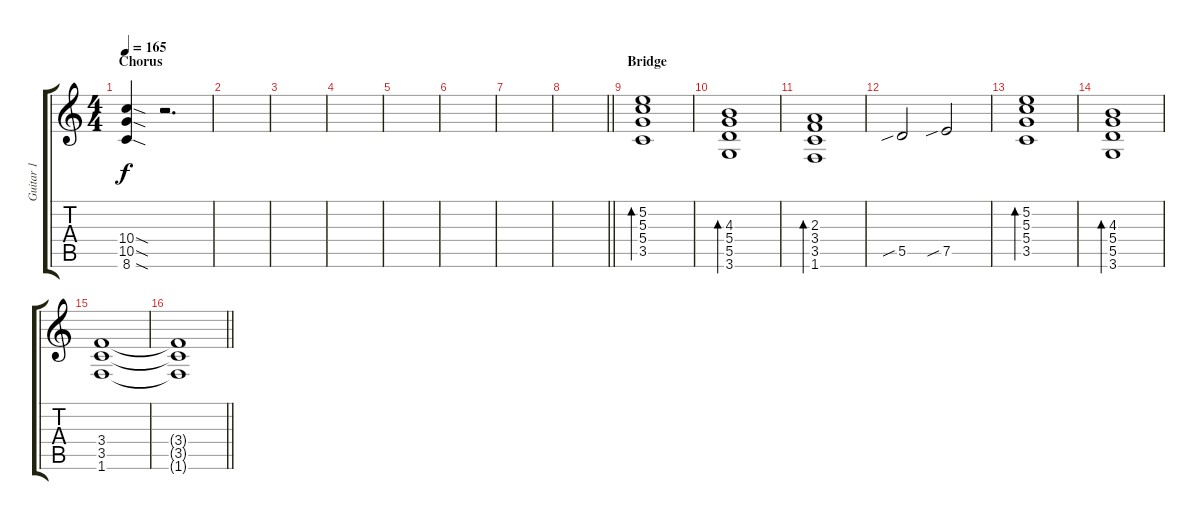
\track ("Guitar 1" "Guitar 1") {instrument distortionguitar}
\staff {score tabs}
\tuning (E4 B3 G3 D3 A2 E2) {hide}
\ts (4 4)
\section ("" "Chorus")
\tempo 165
\clef g2
\ks c
(10.4{sod} 10.5{sod} 8.6{sod}).4{dy f} r.2{d} |
|
|
|
|
|
|
\barLineRight lightlight
|
\section ("" "Bridge")
(5.2 5.3 5.4 3.5).1{bd 60 volume 12 instrument electricguitarclean} |
(4.3 5.4 5.5 3.6).1{bd 60} |
(2.3 3.4 3.5 1.6).1{bd 60} |
5.5{sib}.2{volume 14} 7.5{sib}.2 |
(5.2 5.3 5.4 3.5).1{bd 60 volume 12 instrument electricguitarclean} |
(4.3 5.4 5.5 3.6).1{bd 60} |
(3.4 3.5 1.6).1{volume 12 instrument distortionguitar} |
\barLineRight lightlight
(3.4{t} 3.5{t} 1.6{t}).1
